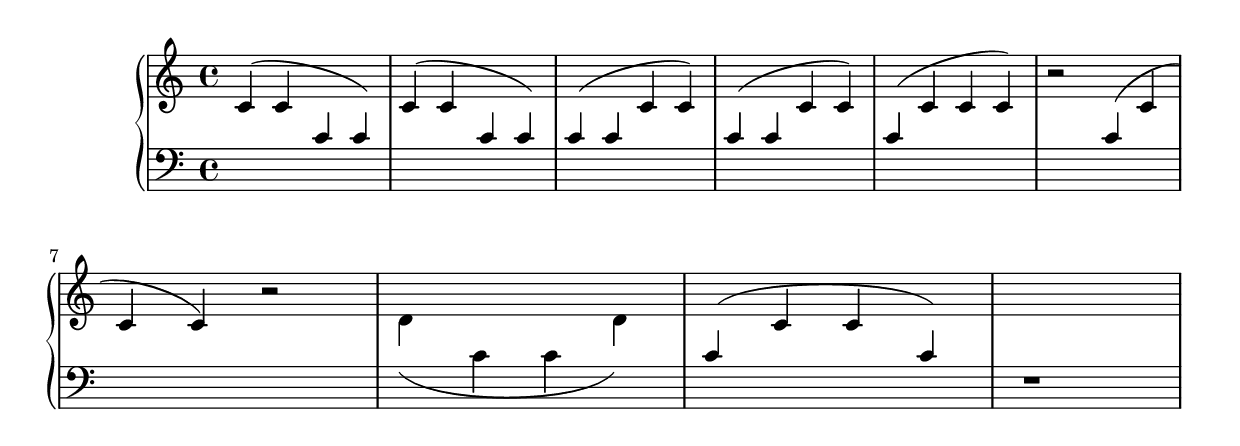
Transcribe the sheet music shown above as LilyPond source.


\version "2.12.0"
\header{
  texidoc="
Slurs behave decently when broken across a linebreak.
"
}



\context PianoStaff <<
  \new Staff = "one" \relative c'{
    \stemUp \slurUp
    c4( c \change Staff=two c  c) |
    \change Staff=one
    \stemUp \slurUp
    c4( c \change Staff=two c  c) |
    \stemUp \slurUp
    c4( c \change Staff=one c  c) |
    \change Staff=two
    \stemUp \slurUp
    c4( c \change Staff=one c  c) |
    \change Staff=two
    \stemUp \slurUp
    c4( \change Staff=one c c  c) |
    r2
    \change Staff=two
    \stemUp \slurUp
    c4( \change Staff=one c
    \break
    c  c)
    r2
    %%		\stemDown \slurDown
    %%		 c4( \change Staff=two c c \change Staff=one  c)
    \stemDown \slurDown
    d4( \change Staff=two c c \change Staff=one  d)
    \change Staff=two
    \stemUp \slurUp
    c4( \change Staff=one c c \change Staff=two  c)
    r1
  }
  \new Staff = "two" \relative c'{
    \clef bass
    s1 s1 s1 s1 s1 s1 s1 s1 s1 s1
  }
>>




